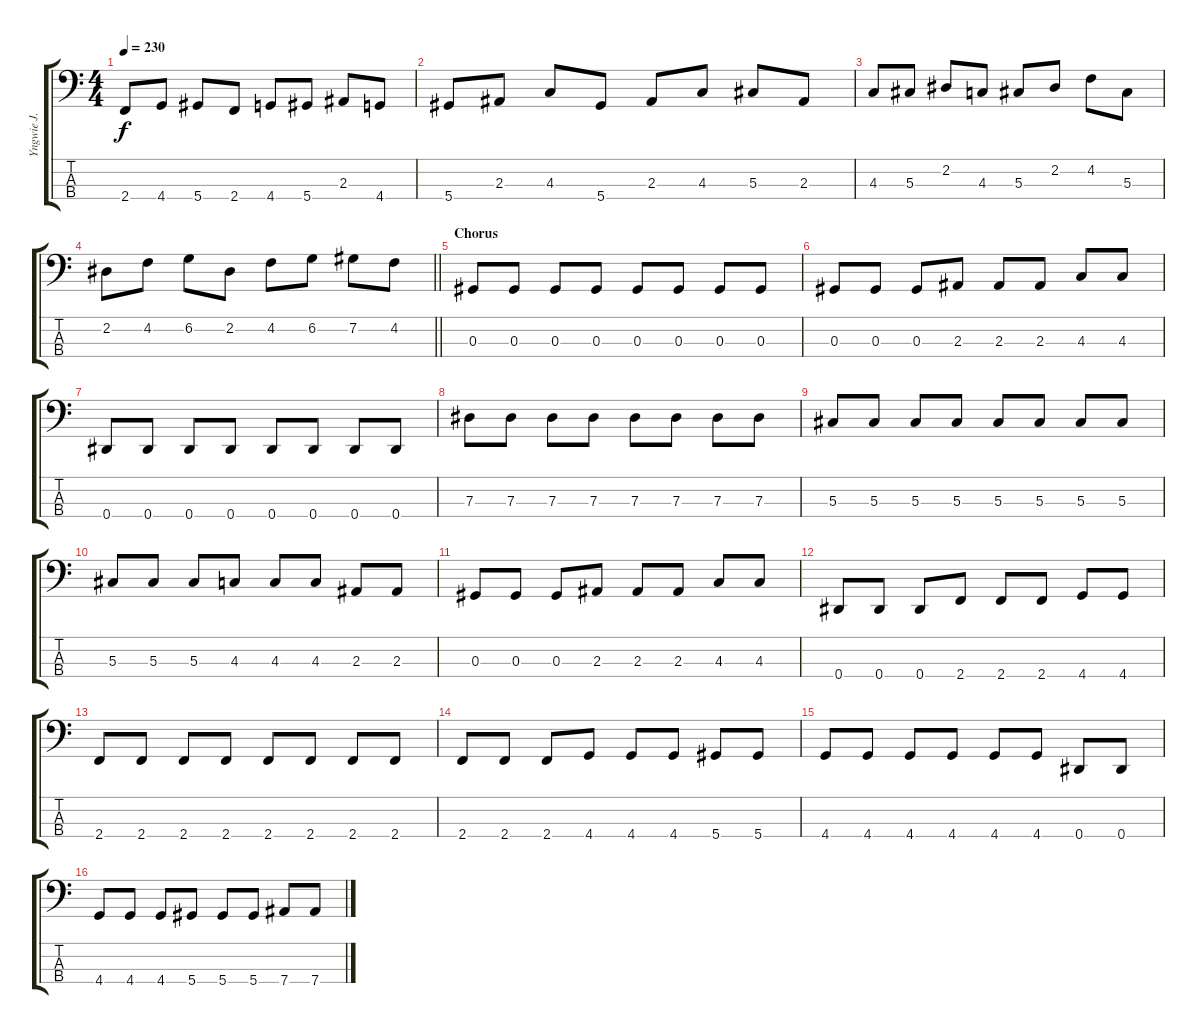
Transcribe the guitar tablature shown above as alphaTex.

\track ("Yngwie J. Malmsteen" "Yngwie J. ") {instrument electricbasspick}
\staff {score tabs}
\tuning (Gb2 Db2 Ab1 Eb1) {hide}
\ts (4 4)
\tempo 230
\clef f4
\ks c
2.4.8{dy f} 4.4.8 5.4.8 2.4.8 4.4.8 5.4.8 2.3.8 4.4.8 |
5.4.8 2.3.8 4.3.8 5.4.8 2.3.8 4.3.8 5.3.8 2.3.8 |
4.3.8 5.3.8 2.2.8 4.3.8 5.3.8 2.2.8 4.2.8 5.3.8 |
\barLineRight lightlight
2.2.8 4.2.8 6.2.8 2.2.8 4.2.8 6.2.8 7.2.8 4.2.8 |
\section ("" "Chorus")
0.3.8 0.3.8 0.3.8 0.3.8 0.3.8 0.3.8 0.3.8 0.3.8 |
0.3.8 0.3.8 0.3.8 2.3.8 2.3.8 2.3.8 4.3.8 4.3.8 |
0.4.8 0.4.8 0.4.8 0.4.8 0.4.8 0.4.8 0.4.8 0.4.8 |
7.3.8 7.3.8 7.3.8 7.3.8 7.3.8 7.3.8 7.3.8 7.3.8 |
5.3.8 5.3.8 5.3.8 5.3.8 5.3.8 5.3.8 5.3.8 5.3.8 |
5.3.8 5.3.8 5.3.8 4.3.8 4.3.8 4.3.8 2.3.8 2.3.8 |
0.3.8 0.3.8 0.3.8 2.3.8 2.3.8 2.3.8 4.3.8 4.3.8 |
0.4.8 0.4.8 0.4.8 2.4.8 2.4.8 2.4.8 4.4.8 4.4.8 |
2.4.8 2.4.8 2.4.8 2.4.8 2.4.8 2.4.8 2.4.8 2.4.8 |
2.4.8 2.4.8 2.4.8 4.4.8 4.4.8 4.4.8 5.4.8 5.4.8 |
4.4.8 4.4.8 4.4.8 4.4.8 4.4.8 4.4.8 0.4.8 0.4.8 |
4.4.8 4.4.8 4.4.8 5.4.8 5.4.8 5.4.8 7.4.8 7.4.8
